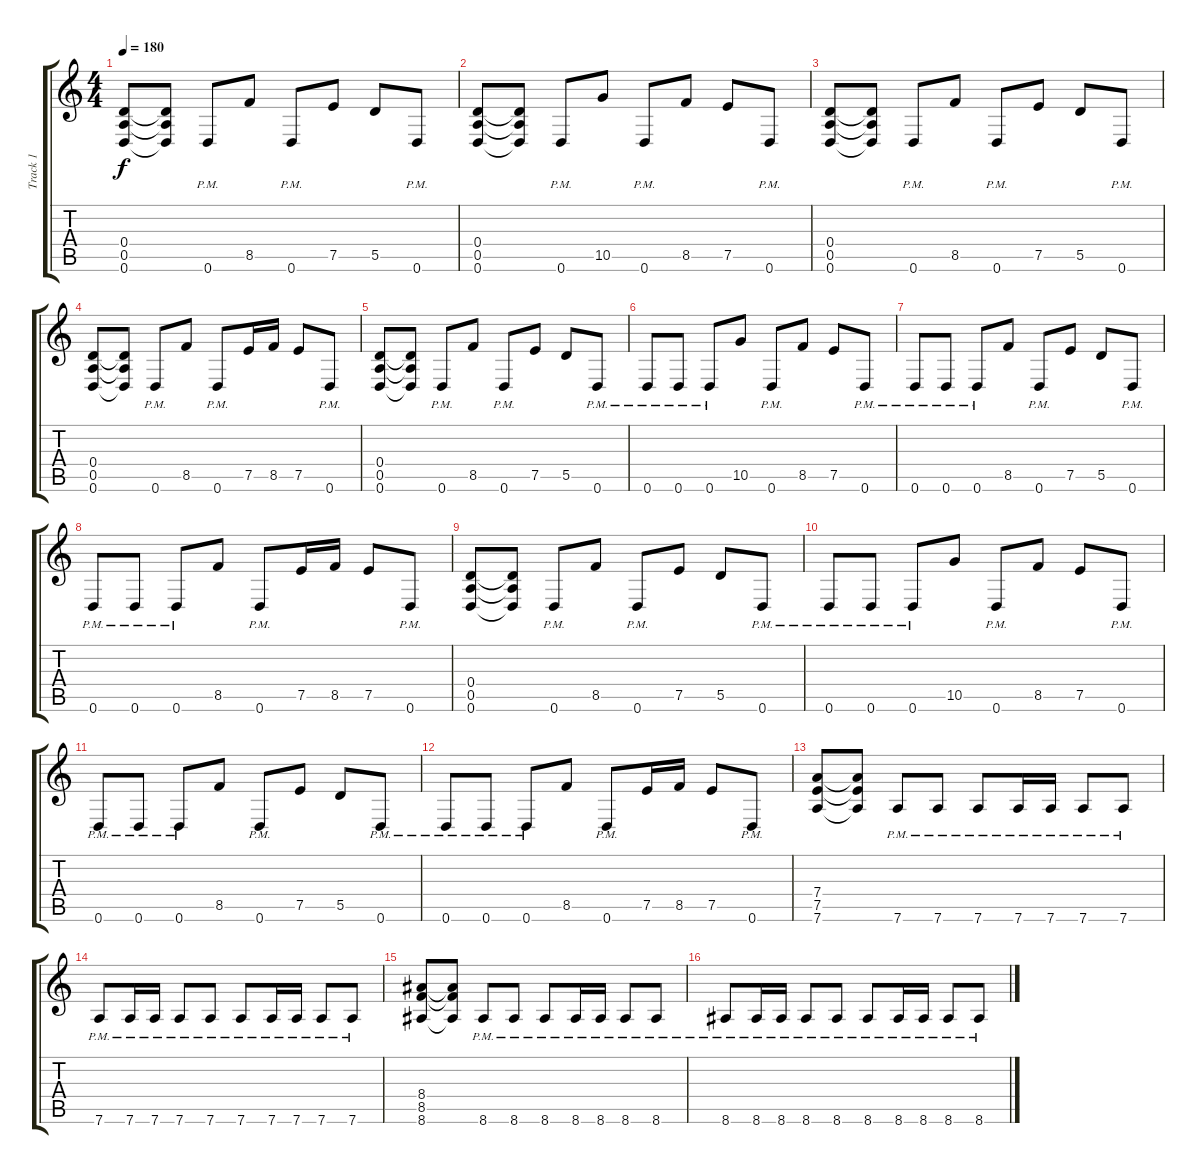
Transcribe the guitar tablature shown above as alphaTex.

\track ("Track 1" "Track 1") {instrument distortionguitar}
\staff {score tabs}
\tuning (E4 B3 G3 D3 A2 D2) {hide}
\ts (4 4)
\tempo 180
\clef g2
\ks c
(0.4 0.5 0.6).8{dy f} (0.4{t} 0.5{t} 0.6{t}).8 0.6{pm}.8 8.5.8 0.6{pm}.8 7.5.8 5.5.8 0.6{pm}.8 |
(0.4 0.5 0.6).8 (0.4{t} 0.5{t} 0.6{t}).8 0.6{pm}.8 10.5.8 0.6{pm}.8 8.5.8 7.5.8 0.6{pm}.8 |
(0.4 0.5 0.6).8 (0.4{t} 0.5{t} 0.6{t}).8 0.6{pm}.8 8.5.8 0.6{pm}.8 7.5.8 5.5.8 0.6{pm}.8 |
(0.4 0.5 0.6).8 (0.4{t} 0.5{t} 0.6{t}).8 0.6{pm}.8 8.5.8 0.6{pm}.8 7.5.16 8.5.16 7.5.8 0.6{pm}.8 |
(0.4 0.5 0.6).8 (0.4{t} 0.5{t} 0.6{t}).8 0.6{pm}.8 8.5.8 0.6{pm}.8 7.5.8 5.5.8 0.6{pm}.8 |
0.6{pm}.8 0.6{pm}.8 0.6{pm}.8 10.5.8 0.6{pm}.8 8.5.8 7.5.8 0.6{pm}.8 |
0.6{pm}.8 0.6{pm}.8 0.6{pm}.8 8.5.8 0.6{pm}.8 7.5.8 5.5.8 0.6{pm}.8 |
0.6{pm}.8 0.6{pm}.8 0.6{pm}.8 8.5.8 0.6{pm}.8 7.5.16 8.5.16 7.5.8 0.6{pm}.8 |
(0.4 0.5 0.6).8 (0.4{t} 0.5{t} 0.6{t}).8 0.6{pm}.8 8.5.8 0.6{pm}.8 7.5.8 5.5.8 0.6{pm}.8 |
0.6{pm}.8 0.6{pm}.8 0.6{pm}.8 10.5.8 0.6{pm}.8 8.5.8 7.5.8 0.6{pm}.8 |
0.6{pm}.8 0.6{pm}.8 0.6{pm}.8 8.5.8 0.6{pm}.8 7.5.8 5.5.8 0.6{pm}.8 |
0.6{pm}.8 0.6{pm}.8 0.6{pm}.8 8.5.8 0.6{pm}.8 7.5.16 8.5.16 7.5.8 0.6{pm}.8 |
(7.4 7.5 7.6).8 (7.4{t} 7.5{t} 7.6{t}).8 7.6{pm}.8 7.6{pm}.8 7.6{pm}.8 7.6{pm}.16 7.6{pm}.16 7.6{pm}.8 7.6{pm}.8 |
7.6{pm}.8 7.6{pm}.16 7.6{pm}.16 7.6{pm}.8 7.6{pm}.8 7.6{pm}.8 7.6{pm}.16 7.6{pm}.16 7.6{pm}.8 7.6{pm}.8 |
(8.4 8.5 8.6).8 (8.4{t} 8.5{t} 8.6{t}).8 8.6{pm}.8 8.6{pm}.8 8.6{pm}.8 8.6{pm}.16 8.6{pm}.16 8.6{pm}.8 8.6{pm}.8 |
8.6{pm}.8 8.6{pm}.16 8.6{pm}.16 8.6{pm}.8 8.6{pm}.8 8.6{pm}.8 8.6{pm}.16 8.6{pm}.16 8.6{pm}.8 8.6{pm}.8
